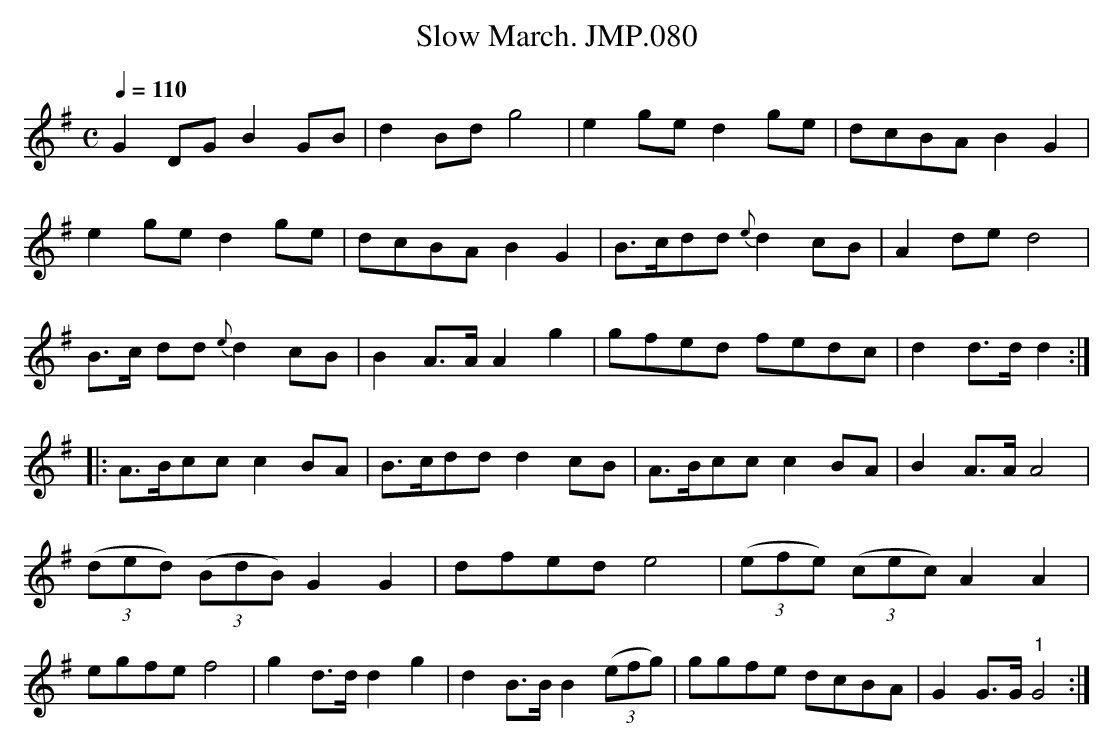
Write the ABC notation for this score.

X:1
T:Slow March. JMP.080
M:C
L:1/8
Q:1/4=110
K:G major
G2 DG B2 GB | d2 Bd g4 | e2 ge d2 ge | dcBA B2 G2 |
e2 ge d2 ge | dcBA B2 G2 | B>cdd {e}d2 cB | A2 de d4 |
B>c dd {e}d2 cB | B2 A>A A2 g2 | gfed fedc | d2 d>d d2 :|
|:A>Bcc c2 BA | B>cdd d2 cB | A>Bcc c2 BA | B2 A>A A4 |
((3ded) ((3BdB) G2G2 | dfed e4 | ((3efe) ((3cec) A2A2 |
egfe f4 |  g2 d>d d2 g2 | d2 B>B B2 ((3efg) | ggfe dcBA |\
G2 G>G"1"G4 :|
